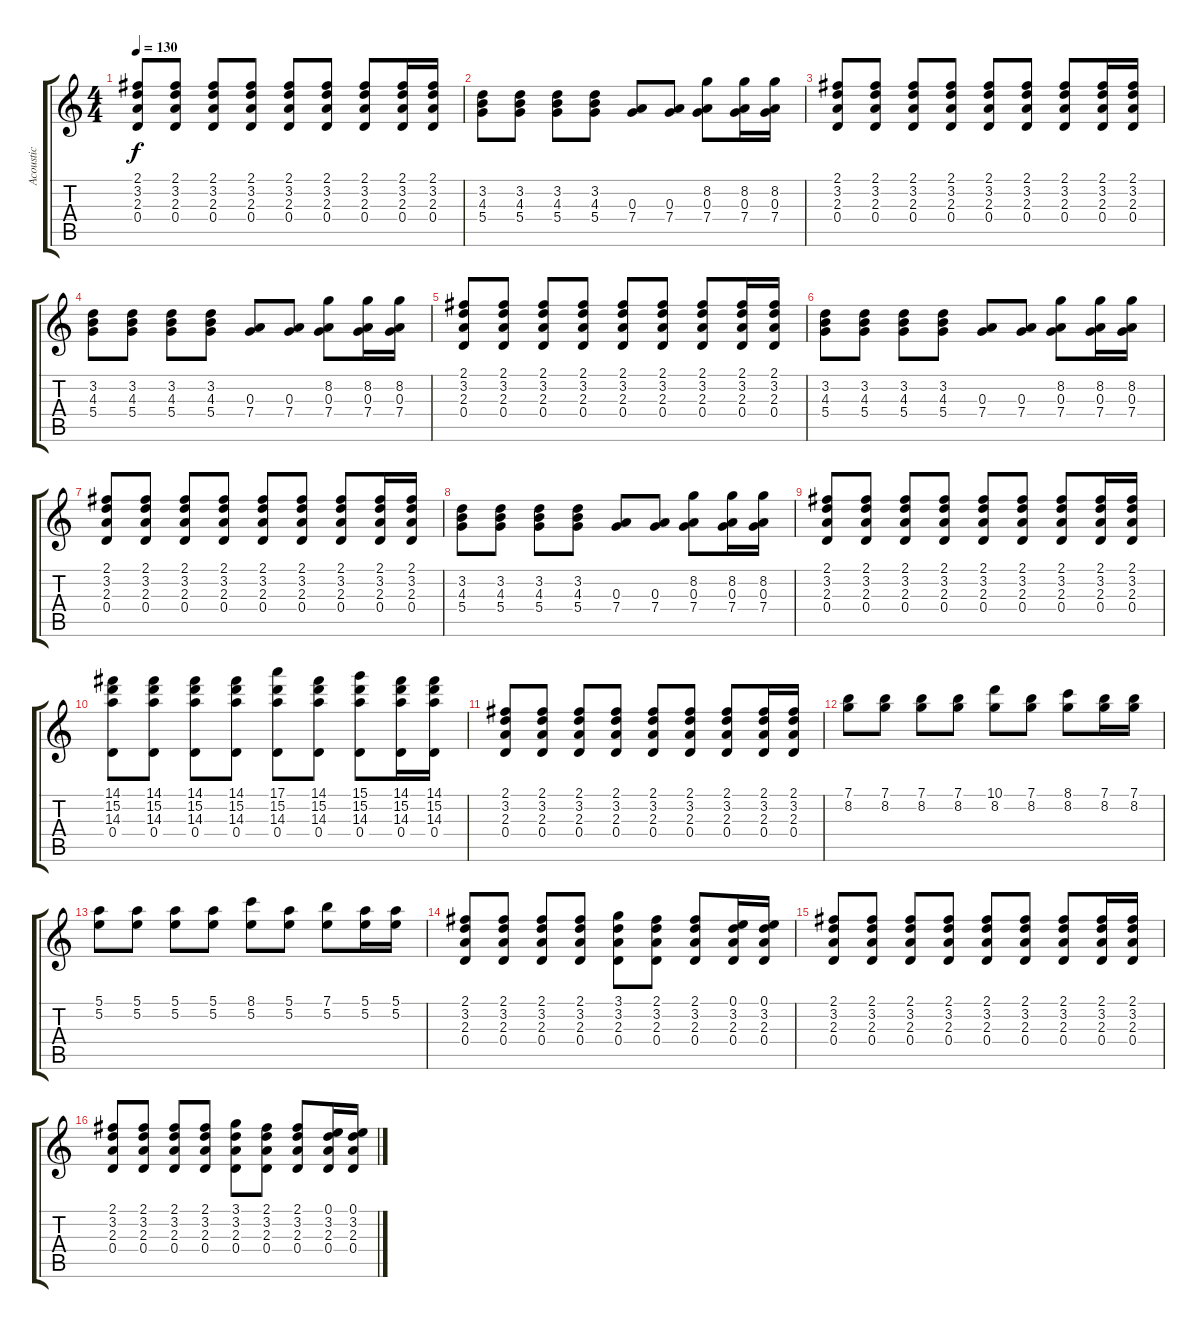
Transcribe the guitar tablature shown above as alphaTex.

\track ("Acoustic" "Acoustic") {instrument acousticguitarsteel}
\staff {score tabs}
\tuning (E4 B3 G3 D3 A2 E2) {hide}
\ts (4 4)
\tempo 130
\clef g2
\ks c
(2.1 3.2 2.3 0.4).8{dy f instrument acousticguitarsteel} (2.1 3.2 2.3 0.4).8 (2.1 3.2 2.3 0.4).8 (2.1 3.2 2.3 0.4).8 (2.1 3.2 2.3 0.4).8 (2.1 3.2 2.3 0.4).8 (2.1 3.2 2.3 0.4).8 (2.1 3.2 2.3 0.4).16 (2.1 3.2 2.3 0.4).16 |
(3.2 4.3 5.4).8 (3.2 4.3 5.4).8 (3.2 4.3 5.4).8 (3.2 4.3 5.4).8 (0.3 7.4).8 (0.3 7.4).8 (8.2 0.3 7.4).8 (8.2 0.3 7.4).16 (8.2 0.3 7.4).16 |
(2.1 3.2 2.3 0.4).8 (2.1 3.2 2.3 0.4).8 (2.1 3.2 2.3 0.4).8 (2.1 3.2 2.3 0.4).8 (2.1 3.2 2.3 0.4).8 (2.1 3.2 2.3 0.4).8 (2.1 3.2 2.3 0.4).8 (2.1 3.2 2.3 0.4).16 (2.1 3.2 2.3 0.4).16 |
(3.2 4.3 5.4).8 (3.2 4.3 5.4).8 (3.2 4.3 5.4).8 (3.2 4.3 5.4).8 (0.3 7.4).8 (0.3 7.4).8 (8.2 0.3 7.4).8 (8.2 0.3 7.4).16 (8.2 0.3 7.4).16 |
(2.1 3.2 2.3 0.4).8 (2.1 3.2 2.3 0.4).8 (2.1 3.2 2.3 0.4).8 (2.1 3.2 2.3 0.4).8 (2.1 3.2 2.3 0.4).8 (2.1 3.2 2.3 0.4).8 (2.1 3.2 2.3 0.4).8 (2.1 3.2 2.3 0.4).16 (2.1 3.2 2.3 0.4).16 |
(3.2 4.3 5.4).8 (3.2 4.3 5.4).8 (3.2 4.3 5.4).8 (3.2 4.3 5.4).8 (0.3 7.4).8 (0.3 7.4).8 (8.2 0.3 7.4).8 (8.2 0.3 7.4).16 (8.2 0.3 7.4).16 |
(2.1 3.2 2.3 0.4).8 (2.1 3.2 2.3 0.4).8 (2.1 3.2 2.3 0.4).8 (2.1 3.2 2.3 0.4).8 (2.1 3.2 2.3 0.4).8 (2.1 3.2 2.3 0.4).8 (2.1 3.2 2.3 0.4).8 (2.1 3.2 2.3 0.4).16 (2.1 3.2 2.3 0.4).16 |
(3.2 4.3 5.4).8 (3.2 4.3 5.4).8 (3.2 4.3 5.4).8 (3.2 4.3 5.4).8 (0.3 7.4).8 (0.3 7.4).8 (8.2 0.3 7.4).8 (8.2 0.3 7.4).16 (8.2 0.3 7.4).16 |
(2.1 3.2 2.3 0.4).8 (2.1 3.2 2.3 0.4).8 (2.1 3.2 2.3 0.4).8 (2.1 3.2 2.3 0.4).8 (2.1 3.2 2.3 0.4).8 (2.1 3.2 2.3 0.4).8 (2.1 3.2 2.3 0.4).8 (2.1 3.2 2.3 0.4).16 (2.1 3.2 2.3 0.4).16 |
(14.1 15.2 14.3 0.4).8 (14.1 15.2 14.3 0.4).8 (14.1 15.2 14.3 0.4).8 (14.1 15.2 14.3 0.4).8 (17.1 15.2 14.3 0.4).8 (14.1 15.2 14.3 0.4).8 (15.1 15.2 14.3 0.4).8 (14.1 15.2 14.3 0.4).16 (14.1 15.2 14.3 0.4).16 |
(2.1 3.2 2.3 0.4).8 (2.1 3.2 2.3 0.4).8 (2.1 3.2 2.3 0.4).8 (2.1 3.2 2.3 0.4).8 (2.1 3.2 2.3 0.4).8 (2.1 3.2 2.3 0.4).8 (2.1 3.2 2.3 0.4).8 (2.1 3.2 2.3 0.4).16 (2.1 3.2 2.3 0.4).16 |
(7.1 8.2).8 (7.1 8.2).8 (7.1 8.2).8 (7.1 8.2).8 (10.1 8.2).8 (7.1 8.2).8 (8.1 8.2).8 (7.1 8.2).16 (7.1 8.2).16 |
(5.1 5.2).8 (5.1 5.2).8 (5.1 5.2).8 (5.1 5.2).8 (8.1 5.2).8 (5.1 5.2).8 (7.1 5.2).8 (5.1 5.2).16 (5.1 5.2).16 |
(2.1 3.2 2.3 0.4).8 (2.1 3.2 2.3 0.4).8 (2.1 3.2 2.3 0.4).8 (2.1 3.2 2.3 0.4).8 (3.1 3.2 2.3 0.4).8 (2.1 3.2 2.3 0.4).8 (2.1 3.2 2.3 0.4).8 (0.1 3.2 2.3 0.4).16 (0.1 3.2 2.3 0.4).16 |
(2.1 3.2 2.3 0.4).8 (2.1 3.2 2.3 0.4).8 (2.1 3.2 2.3 0.4).8 (2.1 3.2 2.3 0.4).8 (2.1 3.2 2.3 0.4).8 (2.1 3.2 2.3 0.4).8 (2.1 3.2 2.3 0.4).8 (2.1 3.2 2.3 0.4).16 (2.1 3.2 2.3 0.4).16 |
(2.1 3.2 2.3 0.4).8 (2.1 3.2 2.3 0.4).8 (2.1 3.2 2.3 0.4).8 (2.1 3.2 2.3 0.4).8 (3.1 3.2 2.3 0.4).8 (2.1 3.2 2.3 0.4).8 (2.1 3.2 2.3 0.4).8 (0.1 3.2 2.3 0.4).16 (0.1 3.2 2.3 0.4).16
